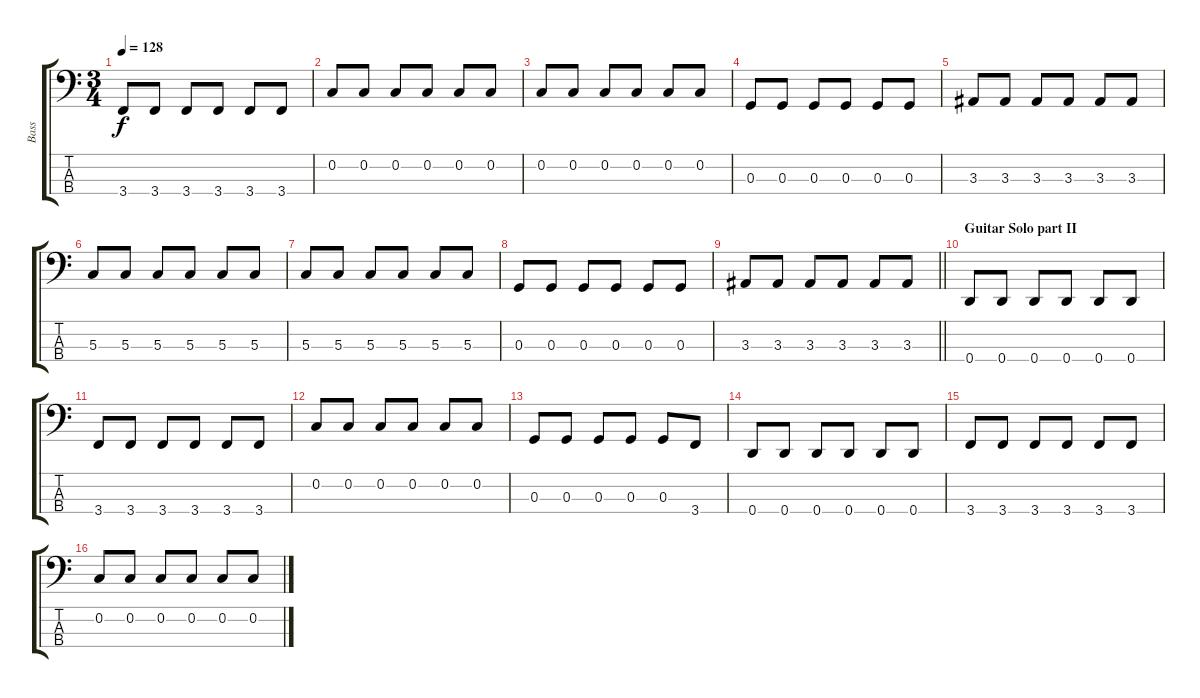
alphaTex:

\track ("Bass" "Bass") {instrument electricbasspick}
\staff {score tabs}
\tuning (F2 C2 G1 D1) {hide}
\ts (3 4)
\tempo 128
\clef f4
\ks c
3.4.8{dy f} 3.4.8 3.4.8 3.4.8 3.4.8 3.4.8 |
0.2.8 0.2.8 0.2.8 0.2.8 0.2.8 0.2.8 |
0.2.8 0.2.8 0.2.8 0.2.8 0.2.8 0.2.8 |
0.3.8 0.3.8 0.3.8 0.3.8 0.3.8 0.3.8 |
3.3.8 3.3.8 3.3.8 3.3.8 3.3.8 3.3.8 |
5.3.8 5.3.8 5.3.8 5.3.8 5.3.8 5.3.8 |
5.3.8 5.3.8 5.3.8 5.3.8 5.3.8 5.3.8 |
0.3.8 0.3.8 0.3.8 0.3.8 0.3.8 0.3.8 |
\barLineRight lightlight
3.3.8 3.3.8 3.3.8 3.3.8 3.3.8 3.3.8 |
\section ("" "Guitar Solo part II")
0.4.8 0.4.8 0.4.8 0.4.8 0.4.8 0.4.8 |
3.4.8 3.4.8 3.4.8 3.4.8 3.4.8 3.4.8 |
0.2.8 0.2.8 0.2.8 0.2.8 0.2.8 0.2.8 |
0.3.8 0.3.8 0.3.8 0.3.8 0.3.8 3.4.8 |
0.4.8 0.4.8 0.4.8 0.4.8 0.4.8 0.4.8 |
3.4.8 3.4.8 3.4.8 3.4.8 3.4.8 3.4.8 |
0.2.8 0.2.8 0.2.8 0.2.8 0.2.8 0.2.8
